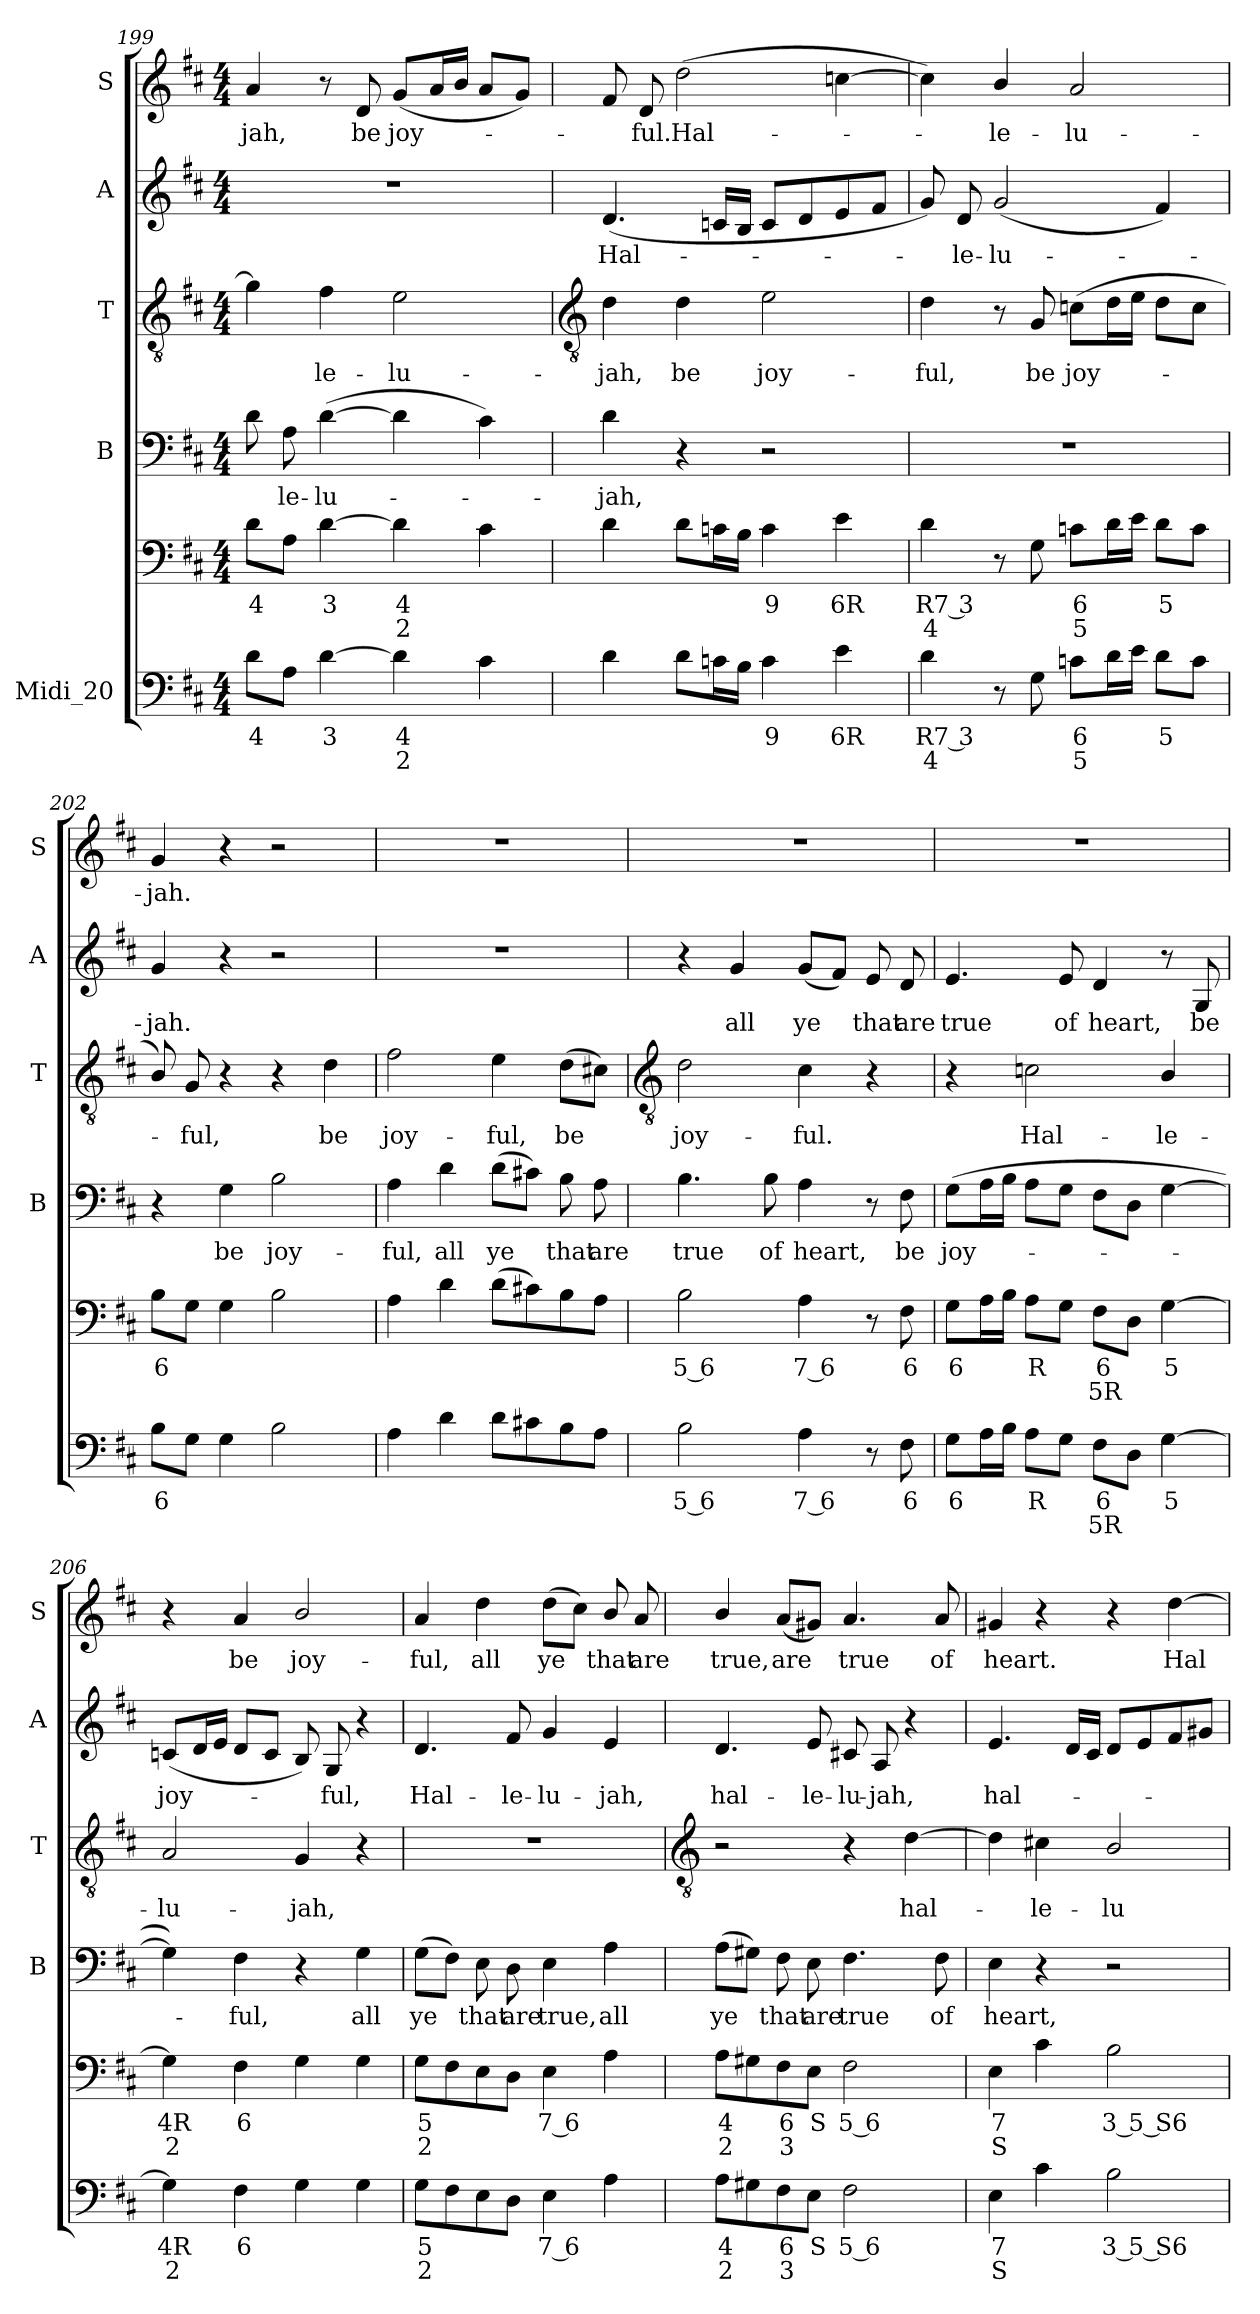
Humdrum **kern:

**kern	**text	**text	**kern	**text	**text	**kern	**text	**kern	**text	**kern	**text	**kern	**text
*part5	*part5	*part5	*part5	*part5	*part5	*part4	*part4	*part3	*part3	*part2	*part2	*part1	*part1
*staff6	*staff6	*staff6	*staff5	*staff5	*staff5	*staff4	*staff4	*staff3	*staff3	*staff2	*staff2	*staff1	*staff1
*I"Midi_20	*	*	*	*	*	*I"B	*	*I"T	*	*I"A	*	*I"S	*
*	*	*	*	*	*	*I'B	*	*I'T	*	*I'A	*	*I'S	*
*clefF4	*	*	*clefF4	*	*	*clefF4	*	*clefGv2	*	*clefG2	*	*clefG2	*
*k[f#c#]	*	*	*k[f#c#]	*	*	*k[f#c#]	*	*k[f#c#]	*	*k[f#c#]	*	*k[f#c#]	*
*D:	*	*	*D:	*	*	*D:	*	*D:	*	*D:	*	*D:	*
*M4/4	*	*	*M4/4	*	*	*M4/4	*	*M4/4	*	*M4/4	*	*M4/4	*
=199	=199	=199	=199	=199	=199	=199	=199	=199	=199	=199	=199	=199	=199
!	!LO:LY:b	!	!	!LO:LY:b	!	!	!	!	!	!	!	!	!LO:LY:b
8dL	4	.	8dL	4	.	8d	.	4g]	.	1r	.	4a	-jah,
!	!	!	!	!	!	!	!LO:LY:b	!	!	!	!	!	!
8AJ	.	.	8AJ	.	.	8A	le-	.	.	.	.	.	.
!	!LO:LY:b	!	!	!LO:LY:b	!	!	!LO:LY:b	!	!LO:LY:b	!	!	!	!
[4d	3	.	[4d	3	.	(>[4d	-lu-	4f#	le-	.	.	8r	.
!	!	!	!	!	!	!	!	!	!	!	!	!	!LO:LY:b
.	.	.	.	.	.	.	.	.	.	.	.	8d	be
!	!LO:LY:b	!LO:LY:b	!	!LO:LY:b	!LO:LY:b	!	!	!	!LO:LY:b	!	!	!	!LO:LY:b
4d]	4	2	4d]	4	2	4d]	.	2e	-lu-	.	.	(<8gL	joy-
.	.	.	.	.	.	.	.	.	.	.	.	16aL	.
.	.	.	.	.	.	.	.	.	.	.	.	16bJJ	.
4c#	.	.	4c#	.	.	4c#)	.	.	.	.	.	8aL	.
.	.	.	.	.	.	.	.	.	.	.	.	8gJ)	.
!!LO:LB:g=z
=200	=200	=200	=200	=200	=200	=200	=200	=200	=200	=200	=200	=200	=200
*	*	*	*	*	*	*	*	*clefGv2	*	*	*	*	*
!	!	!	!	!	!	!	!LO:LY:b	!	!LO:LY:b	!	!LO:LY:b	!	!
4d	.	.	4d	.	.	4d	jah,	4d	-jah,	(<4.d	Hal-	8f#	.
!	!	!	!	!	!	!	!	!	!	!	!	!	!LO:LY:b
.	.	.	.	.	.	.	.	.	.	.	.	8d	ful.
!	!	!	!	!	!	!	!	!	!LO:LY:b	!	!	!	!LO:LY:b
8dL	.	.	8dL	.	.	4r	.	4d	be	.	.	(>2dd	Hal-
16cnL	.	.	16cnL	.	.	.	.	.	.	16cnLL	.	.	.
16BJJ	.	.	16BJJ	.	.	.	.	.	.	16BJJ	.	.	.
!	!LO:LY:b	!	!	!LO:LY:b	!	!	!	!	!LO:LY:b	!	!	!	!
4c	9	.	4c	9	.	2r	.	2e	joy-	8cL	.	.	.
.	.	.	.	.	.	.	.	.	.	8d	.	.	.
!	!LO:LY:b	!	!	!LO:LY:b	!	!	!	!	!	!	!	!	!
4e	6R	.	4e	6R	.	.	.	.	.	8e	.	[4ccn	.
.	.	.	.	.	.	.	.	.	.	8f#J	.	.	.
=201	=201	=201	=201	=201	=201	=201	=201	=201	=201	=201	=201	=201	=201
!	!LO:LY:b	!LO:LY:b	!	!LO:LY:b	!LO:LY:b	!	!	!	!LO:LY:b	!	!	!	!
4d	R7 3	4	4d	R7 3	4	1r	.	4d	-ful,	8g)	.	4cc])	.
!	!	!	!	!	!	!	!	!	!	!	!LO:LY:b	!	!
.	.	.	.	.	.	.	.	.	.	8d	le-	.	.
!	!	!	!	!	!	!	!	!	!	!	!LO:LY:b	!	!LO:LY:b
8r	.	.	8r	.	.	.	.	8r	.	(<2g	-lu-	4b/	le-
!	!	!	!	!	!	!	!	!	!LO:LY:b	!	!	!	!
8G	.	.	8G	.	.	.	.	8G	be	.	.	.	.
!	!LO:LY:b	!LO:LY:b	!	!LO:LY:b	!LO:LY:b	!	!	!	!LO:LY:b	!	!	!	!LO:LY:b
8cnL	6	5	8cnL	6	5	.	.	(>8cnL	joy-	.	.	2a	-lu-
16dL	.	.	16dL	.	.	.	.	16dL	.	.	.	.	.
16eJJ	.	.	16eJJ	.	.	.	.	16eJJ	.	.	.	.	.
!	!LO:LY:b	!	!	!LO:LY:b	!	!	!	!	!	!	!	!	!
8dL	5	.	8dL	5	.	.	.	8dL	.	4f#)	.	.	.
8cJ	.	.	8cJ	.	.	.	.	8cJ	.	.	.	.	.
=202	=202	=202	=202	=202	=202	=202	=202	=202	=202	=202	=202	=202	=202
!	!LO:LY:b	!	!	!LO:LY:b	!	!	!	!	!	!	!LO:LY:b	!	!LO:LY:b
8BL	6	.	8BL	6	.	4r	.	8B/)	.	4g	jah.	4g	-jah.
!	!	!	!	!	!	!	!	!	!LO:LY:b	!	!	!	!
8GJ	.	.	8GJ	.	.	.	.	8G	ful,	.	.	.	.
!	!	!	!	!	!	!	!LO:LY:b	!	!	!	!	!	!
4G	.	.	4G	.	.	4G	be	4r	.	4r	.	4r	.
!	!	!	!	!	!	!	!LO:LY:b	!	!	!	!	!	!
2B	.	.	2B	.	.	2B	joy-	4r	.	2r	.	2r	.
!	!	!	!	!	!	!	!	!	!LO:LY:b	!	!	!	!
.	.	.	.	.	.	.	.	4d	be	.	.	.	.
=203	=203	=203	=203	=203	=203	=203	=203	=203	=203	=203	=203	=203	=203
!	!	!	!	!	!	!	!LO:LY:b	!	!LO:LY:b	!	!	!	!
4A	.	.	4A	.	.	4A	-ful,	2f#	joy-	1r	.	1r	.
!	!	!	!	!	!	!	!LO:LY:b	!	!	!	!	!	!
4d	.	.	4d	.	.	4d	all	.	.	.	.	.	.
!	!	!	!	!	!	!	!LO:LY:b	!	!LO:LY:b	!	!	!	!
8dL	.	.	(>8dL	.	.	(>8dL	ye	4e	-ful,	.	.	.	.
8c#X	.	.	8c#X)	.	.	8c#XJ)	.	.	.	.	.	.	.
!	!	!	!	!	!	!	!LO:LY:b	!	!LO:LY:b	!	!	!	!
8B	.	.	8B	.	.	8B	that	(>8dL	be	.	.	.	.
!	!	!	!	!	!	!	!LO:LY:b	!	!	!	!	!	!
8AJ	.	.	8AJ	.	.	8A	are	8c#XJ)	.	.	.	.	.
!!LO:LB:g=z
=204	=204	=204	=204	=204	=204	=204	=204	=204	=204	=204	=204	=204	=204
*	*	*	*	*	*	*	*	*clefGv2	*	*	*	*	*
!	!LO:LY:b	!	!	!LO:LY:b	!	!	!LO:LY:b	!	!LO:LY:b	!	!	!	!
2B	5 6	.	2B	5 6	.	4.B	true	2d	joy-	4r	.	1r	.
!	!	!	!	!	!	!	!	!	!	!	!LO:LY:b	!	!
.	.	.	.	.	.	.	.	.	.	4g	all	.	.
!	!	!	!	!	!	!	!LO:LY:b	!	!	!	!	!	!
.	.	.	.	.	.	8B	of	.	.	.	.	.	.
!	!LO:LY:b	!	!	!LO:LY:b	!	!	!LO:LY:b	!	!LO:LY:b	!	!LO:LY:b	!	!
4A	7 6	.	4A	7 6	.	4A	heart,	4c#	-ful.	(<8gL	ye	.	.
.	.	.	.	.	.	.	.	.	.	8f#J)	.	.	.
!	!	!	!	!	!	!	!	!	!	!	!LO:LY:b	!	!
8r	.	.	8r	.	.	8r	.	4r	.	8e	that	.	.
!	!LO:LY:b	!	!	!LO:LY:b	!	!	!LO:LY:b	!	!	!	!LO:LY:b	!	!
8F#	6	.	8F#	6	.	8F#	be	.	.	8d	are	.	.
=205	=205	=205	=205	=205	=205	=205	=205	=205	=205	=205	=205	=205	=205
!	!LO:LY:b	!	!	!LO:LY:b	!	!	!LO:LY:b	!	!	!	!LO:LY:b	!	!
8GL	6	.	8GL	6	.	(>8GL	joy-	4r	.	4.e	true	1r	.
16AL	.	.	16AL	.	.	16AL	.	.	.	.	.	.	.
16BJJ	.	.	16BJJ	.	.	16BJJ	.	.	.	.	.	.	.
!	!LO:LY:b	!	!	!LO:LY:b	!	!	!	!	!LO:LY:b	!	!	!	!
8AL	R	.	8AL	R	.	8AL	.	2cn	Hal-	.	.	.	.
!	!	!	!	!	!	!	!	!	!	!	!LO:LY:b	!	!
8GJ	.	.	8GJ	.	.	8GJ	.	.	.	8e	of	.	.
!	!LO:LY:b	!LO:LY:b	!	!LO:LY:b	!LO:LY:b	!	!	!	!	!	!LO:LY:b	!	!
8F#L	6	5R	8F#L	6	5R	8F#L	.	.	.	4d	heart,	.	.
8DJ	.	.	8DJ	.	.	8DJ	.	.	.	.	.	.	.
!	!LO:LY:b	!	!	!LO:LY:b	!	!	!	!	!LO:LY:b	!	!	!	!
[4G	5	.	[4G	5	.	[4G	.	4B/	-le-	8r	.	.	.
!	!	!	!	!	!	!	!	!	!	!	!LO:LY:b	!	!
.	.	.	.	.	.	.	.	.	.	8G	be	.	.
=206	=206	=206	=206	=206	=206	=206	=206	=206	=206	=206	=206	=206	=206
!	!LO:LY:b	!LO:LY:b	!	!LO:LY:b	!LO:LY:b	!	!	!	!LO:LY:b	!	!LO:LY:b	!	!
4G]	4R	2	4G]	4R	2	4G])	.	2A	-lu-	(<8cnL	joy-	4r	.
.	.	.	.	.	.	.	.	.	.	16dL	.	.	.
.	.	.	.	.	.	.	.	.	.	16eJJ	.	.	.
!	!LO:LY:b	!	!	!LO:LY:b	!	!	!LO:LY:b	!	!	!	!	!	!LO:LY:b
4F#	6	.	4F#	6	.	4F#	ful,	.	.	8dL	.	4a	be
.	.	.	.	.	.	.	.	.	.	8cJ	.	.	.
!	!	!	!	!	!	!	!	!	!LO:LY:b	!	!	!	!LO:LY:b
4G	.	.	4G	.	.	4r	.	4G	-jah,	8B)	.	2b/	joy-
!	!	!	!	!	!	!	!	!	!	!	!LO:LY:b	!	!
.	.	.	.	.	.	.	.	.	.	8G	ful,	.	.
!	!	!	!	!	!	!	!LO:LY:b	!	!	!	!	!	!
4G	.	.	4G	.	.	4G	all	4r	.	4r	.	.	.
=207	=207	=207	=207	=207	=207	=207	=207	=207	=207	=207	=207	=207	=207
!	!LO:LY:b	!LO:LY:b	!	!LO:LY:b	!LO:LY:b	!	!LO:LY:b	!	!	!	!LO:LY:b	!	!LO:LY:b
8GL	5	2	8GL	5	2	(>8GL	ye	1r	.	4.d	Hal-	4a	-ful,
8F#	.	.	8F#	.	.	8F#J)	.	.	.	.	.	.	.
!	!	!	!	!	!	!	!LO:LY:b	!	!	!	!	!	!LO:LY:b
8E	.	.	8E	.	.	8E	that	.	.	.	.	4dd	all
!	!	!	!	!	!	!	!LO:LY:b	!	!	!	!LO:LY:b	!	!
8DJ	.	.	8DJ	.	.	8D	are	.	.	8f#	-le-	.	.
!	!LO:LY:b	!	!	!LO:LY:b	!	!	!LO:LY:b	!	!	!	!LO:LY:b	!	!LO:LY:b
4E	7 6	.	4E	7 6	.	4E	true,	.	.	4g	-lu-	(>8ddL	ye
.	.	.	.	.	.	.	.	.	.	.	.	8cc#J)	.
!	!	!	!	!	!	!	!LO:LY:b	!	!	!	!LO:LY:b	!	!LO:LY:b
4A	.	.	4A	.	.	4A	all	.	.	4e	-jah,	8b/	that
!	!	!	!	!	!	!	!	!	!	!	!	!	!LO:LY:b
.	.	.	.	.	.	.	.	.	.	.	.	8a	are
!!LO:LB:g=z
=208	=208	=208	=208	=208	=208	=208	=208	=208	=208	=208	=208	=208	=208
*	*	*	*	*	*	*	*	*clefGv2	*	*	*	*	*
!	!LO:LY:b	!LO:LY:b	!	!LO:LY:b	!LO:LY:b	!	!LO:LY:b	!	!	!	!LO:LY:b	!	!LO:LY:b
8AL	4	2	8AL	4	2	(>8AL	ye	2r	.	4.d	hal-	4b/	true,
8G#X	.	.	8G#X	.	.	8G#XJ)	.	.	.	.	.	.	.
!	!LO:LY:b	!LO:LY:b	!	!LO:LY:b	!LO:LY:b	!	!LO:LY:b	!	!	!	!	!	!LO:LY:b
8F#	6	3	8F#	6	3	8F#	that	.	.	.	.	(<8aL	are
!	!LO:LY:b	!	!	!LO:LY:b	!	!	!LO:LY:b	!	!	!	!LO:LY:b	!	!
8EJ	S	.	8EJ	S	.	8E	are	.	.	8e	-le-	8g#XJ)	.
!	!LO:LY:b	!	!	!LO:LY:b	!	!	!LO:LY:b	!	!	!	!LO:LY:b	!	!LO:LY:b
2F#	5 6	.	2F#	5 6	.	4.F#	true	4r	.	8c#X	-lu-	4.a	true
!	!	!	!	!	!	!	!	!	!	!	!LO:LY:b	!	!
.	.	.	.	.	.	.	.	.	.	8A	-jah,	.	.
!	!	!	!	!	!	!	!	!	!LO:LY:b	!	!	!	!
.	.	.	.	.	.	.	.	[4d	hal-	4r	.	.	.
!	!	!	!	!	!	!	!LO:LY:b	!	!	!	!	!	!LO:LY:b
.	.	.	.	.	.	8F#	of	.	.	.	.	8a	of
=209	=209	=209	=209	=209	=209	=209	=209	=209	=209	=209	=209	=209	=209
!	!LO:LY:b	!LO:LY:b	!	!LO:LY:b	!LO:LY:b	!	!LO:LY:b	!	!	!	!LO:LY:b	!	!LO:LY:b
4E	7	S	4E	7	S	4E	heart,	4d]	.	4.e	hal-	4g#X	heart.
!	!	!	!	!	!	!	!	!	!LO:LY:b	!	!	!	!
4c#	.	.	4c#	.	.	4r	.	4c#X	le-	.	.	4r	.
.	.	.	.	.	.	.	.	.	.	16dLL	.	.	.
.	.	.	.	.	.	.	.	.	.	16c#JJ	.	.	.
!	!LO:LY:b	!	!	!LO:LY:b	!	!	!	!	!LO:LY:b	!	!	!	!
2B	3 5 S6	.	2B	3 5 S6	.	2r	.	2B/	-lu-	8dL	.	4r	.
.	.	.	.	.	.	.	.	.	.	8e	.	.	.
!	!	!	!	!	!	!	!	!	!	!	!	!	!LO:LY:b
.	.	.	.	.	.	.	.	.	.	8f#	.	[4dd	Hal-
.	.	.	.	.	.	.	.	.	.	8g#XJ	.	.	.
=	=	=	=	=	=	=	=	=	=	=	=	=	=
*-	*-	*-	*-	*-	*-	*-	*-	*-	*-	*-	*-	*-	*-
